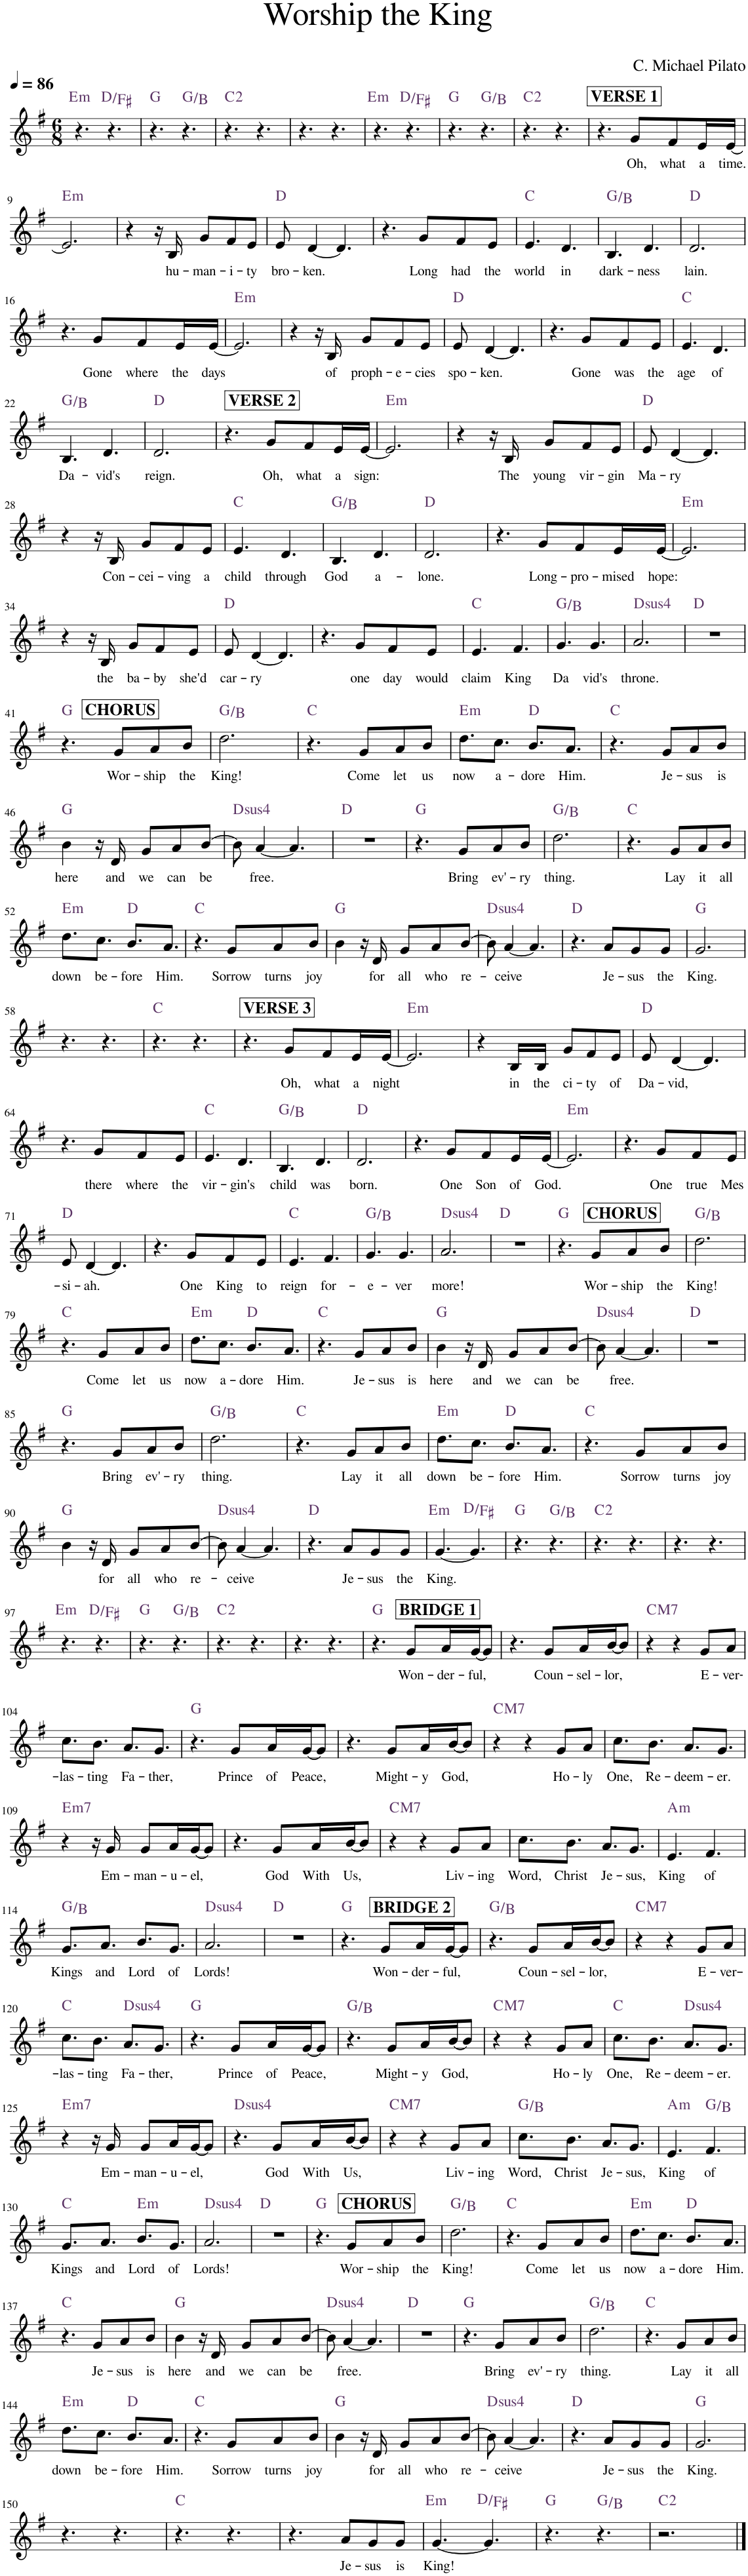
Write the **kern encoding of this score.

**kern	**text	**harte
*part1	*part1	*part1
*staff1	*staff1	*
*I"Piano	*	*
*I'Pno.	*	*
*clefG2	*	*
*k[f#]	*	*
*M6/8	*	*
*MM86	*	*
=1	=1	=1
!	!	!LO:H:kt=m
4.r	.	E:min
4.r	.	D:maj/3
=2	=2	=2
4.r	.	G:maj
4.r	.	G:maj/3
=3	=3	=3
4.r	.	C:maj(2)
4.r	.	.
=4	=4	=4
4.r	.	.
4.r	.	.
=5	=5	=5
!	!	!LO:H:kt=m
4.r	.	E:min
4.r	.	D:maj/3
=6	=6	=6
4.r	.	G:maj
4.r	.	G:maj/3
=7	=7	=7
4.r	.	C:maj(2)
4.r	.	.
!!LO:REH:place=s1:a:B:cj:fs=12:t=VERSE 1
=8	=8	=8
4.r	.	.
!	!LO:LY:b	!
8g/L	Oh,	.
!	!LO:LY:b	!
8f#/	what	.
!	!LO:LY:b	!
16e/L	a	.
!	!LO:LY:b	!
[16e/JJ	time.	.
!!LO:LB:g=z
=9	=9	=9
!	!	!LO:H:kt=m
2.e/]	.	E:min
=10	=10	=10
4r	.	.
16r	.	.
!	!LO:LY:b	!
16B/	hu-	.
!	!LO:LY:b	!
8g/L	-man-	.
!	!LO:LY:b	!
8f#/	-i-	.
!	!LO:LY:b	!
8e/J	-ty	.
=11	=11	=11
!	!LO:LY:b	!
8e/	bro-	D:maj
!	!LO:LY:b	!
[4d/	-ken.	.
4.d/]	.	.
=12	=12	=12
4.r	.	.
!	!LO:LY:b	!
8g/L	Long	.
!	!LO:LY:b	!
8f#/	had	.
!	!LO:LY:b	!
8e/J	the	.
=13	=13	=13
!	!LO:LY:b	!
4.e/	world	C:maj
!	!LO:LY:b	!
4.d/	in	.
=14	=14	=14
!	!LO:LY:b	!
4.B/	dark-	G:maj/3
!	!LO:LY:b	!
4.d/	-ness	.
=15	=15	=15
!	!LO:LY:b	!
2.d/	lain.	D:maj
!!LO:LB:g=z
=16	=16	=16
4.r	.	.
!	!LO:LY:b	!
8g/L	Gone	.
!	!LO:LY:b	!
8f#/	where	.
!	!LO:LY:b	!
16e/L	the	.
!	!LO:LY:b	!
[16e/JJ	days	.
=17	=17	=17
!	!	!LO:H:kt=m
2.e/]	.	E:min
=18	=18	=18
4r	.	.
16r	.	.
!	!LO:LY:b	!
16B/	of	.
!	!LO:LY:b	!
8g/L	proph-	.
!	!LO:LY:b	!
8f#/	-e-	.
!	!LO:LY:b	!
8e/J	-cies	.
=19	=19	=19
!	!LO:LY:b	!
8e/	spo-	D:maj
!	!LO:LY:b	!
[4d/	-ken.	.
4.d/]	.	.
=20	=20	=20
4.r	.	.
!	!LO:LY:b	!
8g/L	Gone	.
!	!LO:LY:b	!
8f#/	was	.
!	!LO:LY:b	!
8e/J	the	.
=21	=21	=21
!	!LO:LY:b	!
4.e/	age	C:maj
!	!LO:LY:b	!
4.d/	of	.
!!LO:LB:g=z
=22	=22	=22
!	!LO:LY:b	!
4.B/	Da-	G:maj/3
!	!LO:LY:b	!
4.d/	-vid's	.
=23	=23	=23
!	!LO:LY:b	!
2.d/	reign.	D:maj
!!LO:REH:place=s1:a:B:cj:fs=12:t=VERSE 2
=24	=24	=24
4.r	.	.
!	!LO:LY:b	!
8g/L	Oh,	.
!	!LO:LY:b	!
8f#/	what	.
!	!LO:LY:b	!
16e/L	a	.
!	!LO:LY:b	!
[16e/JJ	sign:	.
=25	=25	=25
!	!	!LO:H:kt=m
2.e/]	.	E:min
=26	=26	=26
4r	.	.
16r	.	.
!	!LO:LY:b	!
16B/	The	.
!	!LO:LY:b	!
8g/L	young	.
!	!LO:LY:b	!
8f#/	vir-	.
!	!LO:LY:b	!
8e/J	-gin	.
=27	=27	=27
!	!LO:LY:b	!
8e/	Ma-	D:maj
!	!LO:LY:b	!
[4d/	-ry	.
4.d/]	.	.
!!LO:LB:g=z
=28	=28	=28
4r	.	.
16r	.	.
!	!LO:LY:b	!
16B/	Con-	.
!	!LO:LY:b	!
8g/L	-cei-	.
!	!LO:LY:b	!
8f#/	-ving	.
!	!LO:LY:b	!
8e/J	a	.
=29	=29	=29
!	!LO:LY:b	!
4.e/	child	C:maj
!	!LO:LY:b	!
4.d/	through	.
=30	=30	=30
!	!LO:LY:b	!
4.B/	God	G:maj/3
!	!LO:LY:b	!
4.d/	a-	.
=31	=31	=31
!	!LO:LY:b	!
2.d/	-lone.	D:maj
=32	=32	=32
4.r	.	.
!	!LO:LY:b	!
8g/L	Long-	.
!	!LO:LY:b	!
8f#/	-pro-	.
!	!LO:LY:b	!
16e/L	-mised	.
!	!LO:LY:b	!
[16e/JJ	hope:	.
=33	=33	=33
!	!	!LO:H:kt=m
2.e/]	.	E:min
!!LO:LB:g=z
=34	=34	=34
4r	.	.
16r	.	.
!	!LO:LY:b	!
16B/	the	.
!	!LO:LY:b	!
8g/L	ba-	.
!	!LO:LY:b	!
8f#/	-by	.
!	!LO:LY:b	!
8e/J	she'd	.
=35	=35	=35
!	!LO:LY:b	!
8e/	car-	D:maj
!	!LO:LY:b	!
[4d/	-ry	.
4.d/]	.	.
=36	=36	=36
4.r	.	.
!	!LO:LY:b	!
8g/L	one	.
!	!LO:LY:b	!
8f#/	day	.
!	!LO:LY:b	!
8e/J	would	.
=37	=37	=37
!	!LO:LY:b	!
4.e/	claim	C:maj
!	!LO:LY:b	!
4.f#/	King	.
=38	=38	=38
!	!LO:LY:b	!
4.g/	Da	G:maj/3
!	!LO:LY:b	!
4.g/	vid's	.
=39	=39	=39
!	!LO:LY:b	!LO:H:kt=4
2.a/	throne.	D:sus4
=40	=40	=40
2.r	.	D:maj
!!LO:LB:g=z
!!LO:REH:place=s1:a:B:cj:fs=12:t=CHORUS
=41	=41	=41
4.r	.	G:maj
!	!LO:LY:b	!
8g/L	Wor-	.
!	!LO:LY:b	!
8a/	-ship	.
!	!LO:LY:b	!
8b/J	the	.
=42	=42	=42
!	!LO:LY:b	!
2.dd\	King!	G:maj/3
=43	=43	=43
4.r	.	C:maj
!	!LO:LY:b	!
8g/L	Come	.
!	!LO:LY:b	!
8a/	let	.
!	!LO:LY:b	!
8b/J	us	.
=44	=44	=44
!	!LO:LY:b	!LO:H:kt=m
8.dd\L	now	E:min
!	!LO:LY:b	!
8.cc\J	a-	.
!	!LO:LY:b	!
8.b/L	-dore	D:maj
!	!LO:LY:b	!
8.a/J	Him.	.
=45	=45	=45
4.r	.	C:maj
!	!LO:LY:b	!
8g/L	Je-	.
!	!LO:LY:b	!
8a/	-sus	.
!	!LO:LY:b	!
8b/J	is	.
!!LO:LB:g=z
=46	=46	=46
!	!LO:LY:b	!
4b\	here	G:maj
16r	.	.
!	!LO:LY:b	!
16d/	and	.
!	!LO:LY:b	!
8g/L	we	.
!	!LO:LY:b	!
8a/	can	.
!	!LO:LY:b	!
[8b/J	be	.
=47	=47	=47
!	!	!LO:H:kt=4
8b\]	.	D:sus4
!	!LO:LY:b	!
[4a/	free.	.
4.a/]	.	.
=48	=48	=48
2.r	.	D:maj
=49	=49	=49
4.r	.	G:maj
!	!LO:LY:b	!
8g/L	Bring	.
!	!LO:LY:b	!
8a/	ev'-	.
!	!LO:LY:b	!
8b/J	-ry	.
=50	=50	=50
!	!LO:LY:b	!
2.dd\	thing.	G:maj/3
=51	=51	=51
4.r	.	C:maj
!	!LO:LY:b	!
8g/L	Lay	.
!	!LO:LY:b	!
8a/	it	.
!	!LO:LY:b	!
8b/J	all	.
!!LO:LB:g=z
=52	=52	=52
!	!LO:LY:b	!LO:H:kt=m
8.dd\L	down	E:min
!	!LO:LY:b	!
8.cc\J	be-	.
!	!LO:LY:b	!
8.b/L	-fore	D:maj
!	!LO:LY:b	!
8.a/J	Him.	.
=53	=53	=53
4.r	.	C:maj
!	!LO:LY:b	!
8g/L	Sorrow	.
!	!LO:LY:b	!
8a/	turns	.
!	!LO:LY:b	!
8b/J	joy	.
=54	=54	=54
4b\	.	G:maj
16r	.	.
!	!LO:LY:b	!
16d/	for	.
!	!LO:LY:b	!
8g/L	all	.
!	!LO:LY:b	!
8a/	who	.
!	!LO:LY:b	!
[8b/J	re-	.
=55	=55	=55
!	!	!LO:H:kt=4
8b\]	.	D:sus4
!	!LO:LY:b	!
[4a/	-ceive	.
4.a/]	.	.
=56	=56	=56
4.r	.	D:maj
!	!LO:LY:b	!
8a/L	Je-	.
!	!LO:LY:b	!
8g/	-sus	.
!	!LO:LY:b	!
8g/J	the	.
=57	=57	=57
!	!LO:LY:b	!
2.g/	King.	G:maj
!!LO:LB:g=z
=58	=58	=58
4.r	.	.
4.r	.	.
=59	=59	=59
4.r	.	C:maj
4.r	.	.
!!LO:REH:place=s1:a:B:cj:fs=12:t=VERSE 3
=60	=60	=60
4.r	.	.
!	!LO:LY:b	!
8g/L	Oh,	.
!	!LO:LY:b	!
8f#/	what	.
!	!LO:LY:b	!
16e/L	a	.
!	!LO:LY:b	!
[16e/JJ	night	.
=61	=61	=61
!	!	!LO:H:kt=m
2.e/]	.	E:min
=62	=62	=62
4r	.	.
!	!LO:LY:b	!
16B/LL	in	.
!	!LO:LY:b	!
16B/JJ	the	.
!	!LO:LY:b	!
8g/L	ci-	.
!	!LO:LY:b	!
8f#/	-ty	.
!	!LO:LY:b	!
8e/J	of	.
=63	=63	=63
!	!LO:LY:b	!
8e/	Da-	D:maj
!	!LO:LY:b	!
[4d/	-vid,	.
4.d/]	.	.
!!LO:LB:g=z
=64	=64	=64
4.r	.	.
!	!LO:LY:b	!
8g/L	there	.
!	!LO:LY:b	!
8f#/	where	.
!	!LO:LY:b	!
8e/J	the	.
=65	=65	=65
!	!LO:LY:b	!
4.e/	vir-	C:maj
!	!LO:LY:b	!
4.d/	-gin's	.
=66	=66	=66
!	!LO:LY:b	!
4.B/	child	G:maj/3
!	!LO:LY:b	!
4.d/	was	.
=67	=67	=67
!	!LO:LY:b	!
2.d/	born.	D:maj
=68	=68	=68
4.r	.	.
!	!LO:LY:b	!
8g/L	One	.
!	!LO:LY:b	!
8f#/	Son	.
!	!LO:LY:b	!
16e/L	of	.
!	!LO:LY:b	!
[16e/JJ	God.	.
=69	=69	=69
!	!	!LO:H:kt=m
2.e/]	.	E:min
=70	=70	=70
4.r	.	.
!	!LO:LY:b	!
8g/L	One	.
!	!LO:LY:b	!
8f#/	true	.
!	!LO:LY:b	!
8e/J	Mes-	.
!!LO:LB:g=z
=71	=71	=71
!	!LO:LY:b	!
8e/	-si-	D:maj
!	!LO:LY:b	!
[4d/	-ah.	.
4.d/]	.	.
=72	=72	=72
4.r	.	.
!	!LO:LY:b	!
8g/L	One	.
!	!LO:LY:b	!
8f#/	King	.
!	!LO:LY:b	!
8e/J	to	.
=73	=73	=73
!	!LO:LY:b	!
4.e/	reign	C:maj
!	!LO:LY:b	!
4.f#/	for-	.
=74	=74	=74
!	!LO:LY:b	!
4.g/	-e-	G:maj/3
!	!LO:LY:b	!
4.g/	-ver	.
=75	=75	=75
!	!LO:LY:b	!LO:H:kt=4
2.a/	more!	D:sus4
=76	=76	=76
2.r	.	D:maj
!!LO:REH:place=s1:a:B:cj:fs=12:t=CHORUS
=77	=77	=77
4.r	.	G:maj
!	!LO:LY:b	!
8g/L	Wor-	.
!	!LO:LY:b	!
8a/	-ship	.
!	!LO:LY:b	!
8b/J	the	.
=78	=78	=78
!	!LO:LY:b	!
2.dd\	King!	G:maj/3
!!LO:LB:g=z
=79	=79	=79
4.r	.	C:maj
!	!LO:LY:b	!
8g/L	Come	.
!	!LO:LY:b	!
8a/	let	.
!	!LO:LY:b	!
8b/J	us	.
=80	=80	=80
!	!LO:LY:b	!LO:H:kt=m
8.dd\L	now	E:min
!	!LO:LY:b	!
8.cc\J	a-	.
!	!LO:LY:b	!
8.b/L	-dore	D:maj
!	!LO:LY:b	!
8.a/J	Him.	.
=81	=81	=81
4.r	.	C:maj
!	!LO:LY:b	!
8g/L	Je-	.
!	!LO:LY:b	!
8a/	-sus	.
!	!LO:LY:b	!
8b/J	is	.
=82	=82	=82
!	!LO:LY:b	!
4b\	here	G:maj
16r	.	.
!	!LO:LY:b	!
16d/	and	.
!	!LO:LY:b	!
8g/L	we	.
!	!LO:LY:b	!
8a/	can	.
!	!LO:LY:b	!
[8b/J	be	.
=83	=83	=83
!	!	!LO:H:kt=4
8b\]	.	D:sus4
!	!LO:LY:b	!
[4a/	free.	.
4.a/]	.	.
=84	=84	=84
2.r	.	D:maj
!!LO:LB:g=z
=85	=85	=85
4.r	.	G:maj
!	!LO:LY:b	!
8g/L	Bring	.
!	!LO:LY:b	!
8a/	ev'-	.
!	!LO:LY:b	!
8b/J	-ry	.
=86	=86	=86
!	!LO:LY:b	!
2.dd\	thing.	G:maj/3
=87	=87	=87
4.r	.	C:maj
!	!LO:LY:b	!
8g/L	Lay	.
!	!LO:LY:b	!
8a/	it	.
!	!LO:LY:b	!
8b/J	all	.
=88	=88	=88
!	!LO:LY:b	!LO:H:kt=m
8.dd\L	down	E:min
!	!LO:LY:b	!
8.cc\J	be-	.
!	!LO:LY:b	!
8.b/L	-fore	D:maj
!	!LO:LY:b	!
8.a/J	Him.	.
=89	=89	=89
4.r	.	C:maj
!	!LO:LY:b	!
8g/L	Sorrow	.
!	!LO:LY:b	!
8a/	turns	.
!	!LO:LY:b	!
8b/J	joy	.
!!LO:LB:g=z
=90	=90	=90
4b\	.	G:maj
16r	.	.
!	!LO:LY:b	!
16d/	for	.
!	!LO:LY:b	!
8g/L	all	.
!	!LO:LY:b	!
8a/	who	.
!	!LO:LY:b	!
[8b/J	re-	.
=91	=91	=91
!	!	!LO:H:kt=4
8b\]	.	D:sus4
!	!LO:LY:b	!
[4a/	-ceive	.
4.a/]	.	.
=92	=92	=92
4.r	.	D:maj
!	!LO:LY:b	!
8a/L	Je-	.
!	!LO:LY:b	!
8g/	-sus	.
!	!LO:LY:b	!
8g/J	the	.
=93	=93	=93
!	!LO:LY:b	!LO:H:kt=m
[4.g/	King.	E:min
4.g/]	.	D:maj/3
=94	=94	=94
4.r	.	G:maj
4.r	.	G:maj/3
=95	=95	=95
4.r	.	C:maj(2)
4.r	.	.
=96	=96	=96
4.r	.	.
4.r	.	.
!!LO:LB:g=z
=97	=97	=97
!	!	!LO:H:kt=m
4.r	.	E:min
4.r	.	D:maj/3
=98	=98	=98
4.r	.	G:maj
4.r	.	G:maj/3
=99	=99	=99
4.r	.	C:maj(2)
4.r	.	.
=100	=100	=100
4.r	.	.
4.r	.	.
!!LO:REH:place=s1:a:B:cj:fs=12:t=BRIDGE 1
=101	=101	=101
4.r	.	G:maj
!	!LO:LY:b	!
8g/L	Won-	.
!	!LO:LY:b	!
16a/L	-der-	.
!	!LO:LY:b	!
[16g/J	-ful,	.
8g/J]	.	.
=102	=102	=102
4.r	.	.
!	!LO:LY:b	!
8g/L	Coun-	.
!	!LO:LY:b	!
16a/L	-sel-	.
!	!LO:LY:b	!
[16b/J	-lor,	.
8b/J]	.	.
=103	=103	=103
!	!	!LO:H:kt=M7
4r	.	C:maj7
4r	.	.
!	!LO:LY:b	!
8g/L	E-	.
!	!LO:LY:b	!
8a/J	-ver-	.
!!LO:LB:g=z
=104	=104	=104
!	!LO:LY:b	!
8.cc\L	-las-	.
!	!LO:LY:b	!
8.b\J	-ting	.
!	!LO:LY:b	!
8.a/L	Fa-	.
!	!LO:LY:b	!
8.g/J	-ther,	.
=105	=105	=105
4.r	.	G:maj
!	!LO:LY:b	!
8g/L	Prince	.
!	!LO:LY:b	!
16a/L	of	.
!	!LO:LY:b	!
[16g/J	Peace,	.
8g/J]	.	.
=106	=106	=106
4.r	.	.
!	!LO:LY:b	!
8g/L	Might-	.
!	!LO:LY:b	!
16a/L	-y	.
!	!LO:LY:b	!
[16b/J	God,	.
8b/J]	.	.
=107	=107	=107
!	!	!LO:H:kt=M7
4r	.	C:maj7
4r	.	.
!	!LO:LY:b	!
8g/L	Ho-	.
!	!LO:LY:b	!
8a/J	-ly	.
=108	=108	=108
!	!LO:LY:b	!
8.cc\L	One,	.
!	!LO:LY:b	!
8.b\J	Re-	.
!	!LO:LY:b	!
8.a/L	-deem-	.
!	!LO:LY:b	!
8.g/J	-er.	.
!!LO:LB:g=z
=109	=109	=109
!	!	!LO:H:kt=m7
4r	.	E:min7
16r	.	.
!	!LO:LY:b	!
16g/	Em-	.
!	!LO:LY:b	!
8g/L	-man-	.
!	!LO:LY:b	!
16a/L	-u-	.
!	!LO:LY:b	!
[16g/J	-el,	.
8g/J]	.	.
=110	=110	=110
4.r	.	.
!	!LO:LY:b	!
8g/L	God	.
!	!LO:LY:b	!
16a/L	With	.
!	!LO:LY:b	!
[16b/J	Us,	.
8b/J]	.	.
=111	=111	=111
!	!	!LO:H:kt=M7
4r	.	C:maj7
4r	.	.
!	!LO:LY:b	!
8g/L	Liv-	.
!	!LO:LY:b	!
8a/J	-ing	.
=112	=112	=112
!	!LO:LY:b	!
8.cc\L	Word,	.
!	!LO:LY:b	!
8.b\J	Christ	.
!	!LO:LY:b	!
8.a/L	Je-	.
!	!LO:LY:b	!
8.g/J	-sus,	.
=113	=113	=113
!	!LO:LY:b	!LO:H:kt=m
4.e/	King	A:min
!	!LO:LY:b	!
4.f#/	of	.
!!LO:LB:g=z
=114	=114	=114
!	!LO:LY:b	!
8.g/L	Kings	G:maj/3
!	!LO:LY:b	!
8.a/J	and	.
!	!LO:LY:b	!
8.b/L	Lord	.
!	!LO:LY:b	!
8.g/J	of	.
=115	=115	=115
!	!LO:LY:b	!LO:H:kt=4
2.a/	Lords!	D:sus4
=116	=116	=116
2.r	.	D:maj
!!LO:REH:place=s1:a:B:cj:fs=12:t=BRIDGE 2
=117	=117	=117
4.r	.	G:maj
!	!LO:LY:b	!
8g/L	Won-	.
!	!LO:LY:b	!
16a/L	-der-	.
!	!LO:LY:b	!
[16g/J	-ful,	.
8g/J]	.	.
=118	=118	=118
4.r	.	G:maj/3
!	!LO:LY:b	!
8g/L	Coun-	.
!	!LO:LY:b	!
16a/L	-sel-	.
!	!LO:LY:b	!
[16b/J	-lor,	.
8b/J]	.	.
=119	=119	=119
!	!	!LO:H:kt=M7
4r	.	C:maj7
4r	.	.
!	!LO:LY:b	!
8g/L	E-	.
!	!LO:LY:b	!
8a/J	-ver-	.
!!LO:LB:g=z
=120	=120	=120
!	!LO:LY:b	!
8.cc\L	-las-	C:maj
!	!LO:LY:b	!
8.b\J	-ting	.
!	!LO:LY:b	!LO:H:kt=4
8.a/L	Fa-	D:sus4
!	!LO:LY:b	!
8.g/J	-ther,	.
=121	=121	=121
4.r	.	G:maj
!	!LO:LY:b	!
8g/L	Prince	.
!	!LO:LY:b	!
16a/L	of	.
!	!LO:LY:b	!
[16g/J	Peace,	.
8g/J]	.	.
=122	=122	=122
4.r	.	G:maj/3
!	!LO:LY:b	!
8g/L	Might-	.
!	!LO:LY:b	!
16a/L	-y	.
!	!LO:LY:b	!
[16b/J	God,	.
8b/J]	.	.
=123	=123	=123
!	!	!LO:H:kt=M7
4r	.	C:maj7
4r	.	.
!	!LO:LY:b	!
8g/L	Ho-	.
!	!LO:LY:b	!
8a/J	-ly	.
=124	=124	=124
!	!LO:LY:b	!
8.cc\L	One,	C:maj
!	!LO:LY:b	!
8.b\J	Re-	.
!	!LO:LY:b	!LO:H:kt=4
8.a/L	-deem-	D:sus4
!	!LO:LY:b	!
8.g/J	-er.	.
!!LO:LB:g=z
=125	=125	=125
!	!	!LO:H:kt=m7
4r	.	E:min7
16r	.	.
!	!LO:LY:b	!
16g/	Em-	.
!	!LO:LY:b	!
8g/L	-man-	.
!	!LO:LY:b	!
16a/L	-u-	.
!	!LO:LY:b	!
[16g/J	-el,	.
8g/J]	.	.
=126	=126	=126
!	!	!LO:H:kt=4
4.r	.	D:sus4
!	!LO:LY:b	!
8g/L	God	.
!	!LO:LY:b	!
16a/L	With	.
!	!LO:LY:b	!
[16b/J	Us,	.
8b/J]	.	.
=127	=127	=127
!	!	!LO:H:kt=M7
4r	.	C:maj7
4r	.	.
!	!LO:LY:b	!
8g/L	Liv-	.
!	!LO:LY:b	!
8a/J	-ing	.
=128	=128	=128
!	!LO:LY:b	!
8.cc\L	Word,	G:maj/3
!	!LO:LY:b	!
8.b\J	Christ	.
!	!LO:LY:b	!
8.a/L	Je-	.
!	!LO:LY:b	!
8.g/J	-sus,	.
=129	=129	=129
!	!LO:LY:b	!LO:H:kt=m
4.e/	King	A:min
!	!LO:LY:b	!
4.f#/	of	G:maj/3
!!LO:LB:g=z
=130	=130	=130
!	!LO:LY:b	!
8.g/L	Kings	C:maj
!	!LO:LY:b	!
8.a/J	and	.
!	!LO:LY:b	!LO:H:kt=m
8.b/L	Lord	E:min
!	!LO:LY:b	!
8.g/J	of	.
=131	=131	=131
!	!LO:LY:b	!LO:H:kt=4
2.a/	Lords!	D:sus4
=132	=132	=132
2.r	.	D:maj
!!LO:REH:place=s1:a:B:cj:fs=12:t=CHORUS
=133	=133	=133
4.r	.	G:maj
!	!LO:LY:b	!
8g/L	Wor-	.
!	!LO:LY:b	!
8a/	-ship	.
!	!LO:LY:b	!
8b/J	the	.
=134	=134	=134
!	!LO:LY:b	!
2.dd\	King!	G:maj/3
=135	=135	=135
4.r	.	C:maj
!	!LO:LY:b	!
8g/L	Come	.
!	!LO:LY:b	!
8a/	let	.
!	!LO:LY:b	!
8b/J	us	.
=136	=136	=136
!	!LO:LY:b	!LO:H:kt=m
8.dd\L	now	E:min
!	!LO:LY:b	!
8.cc\J	a-	.
!	!LO:LY:b	!
8.b/L	-dore	D:maj
!	!LO:LY:b	!
8.a/J	Him.	.
!!LO:LB:g=z
=137	=137	=137
4.r	.	C:maj
!	!LO:LY:b	!
8g/L	Je-	.
!	!LO:LY:b	!
8a/	-sus	.
!	!LO:LY:b	!
8b/J	is	.
=138	=138	=138
!	!LO:LY:b	!
4b\	here	G:maj
16r	.	.
!	!LO:LY:b	!
16d/	and	.
!	!LO:LY:b	!
8g/L	we	.
!	!LO:LY:b	!
8a/	can	.
!	!LO:LY:b	!
[8b/J	be	.
=139	=139	=139
!	!	!LO:H:kt=4
8b\]	.	D:sus4
!	!LO:LY:b	!
[4a/	free.	.
4.a/]	.	.
=140	=140	=140
2.r	.	D:maj
=141	=141	=141
4.r	.	G:maj
!	!LO:LY:b	!
8g/L	Bring	.
!	!LO:LY:b	!
8a/	ev'-	.
!	!LO:LY:b	!
8b/J	-ry	.
=142	=142	=142
!	!LO:LY:b	!
2.dd\	thing.	G:maj/3
=143	=143	=143
4.r	.	C:maj
!	!LO:LY:b	!
8g/L	Lay	.
!	!LO:LY:b	!
8a/	it	.
!	!LO:LY:b	!
8b/J	all	.
!!LO:LB:g=z
=144	=144	=144
!	!LO:LY:b	!LO:H:kt=m
8.dd\L	down	E:min
!	!LO:LY:b	!
8.cc\J	be-	.
!	!LO:LY:b	!
8.b/L	-fore	D:maj
!	!LO:LY:b	!
8.a/J	Him.	.
=145	=145	=145
4.r	.	C:maj
!	!LO:LY:b	!
8g/L	Sorrow	.
!	!LO:LY:b	!
8a/	turns	.
!	!LO:LY:b	!
8b/J	joy	.
=146	=146	=146
4b\	.	G:maj
16r	.	.
!	!LO:LY:b	!
16d/	for	.
!	!LO:LY:b	!
8g/L	all	.
!	!LO:LY:b	!
8a/	who	.
!	!LO:LY:b	!
[8b/J	re-	.
=147	=147	=147
!	!	!LO:H:kt=4
8b\]	.	D:sus4
!	!LO:LY:b	!
[4a/	-ceive	.
4.a/]	.	.
=148	=148	=148
4.r	.	D:maj
!	!LO:LY:b	!
8a/L	Je-	.
!	!LO:LY:b	!
8g/	-sus	.
!	!LO:LY:b	!
8g/J	the	.
=149	=149	=149
!	!LO:LY:b	!
2.g/	King.	G:maj
!!LO:LB:g=z
=150	=150	=150
4.r	.	.
4.r	.	.
=151	=151	=151
4.r	.	C:maj
4.r	.	.
=152	=152	=152
4.r	.	.
!	!LO:LY:b	!
8a/L	Je-	.
!	!LO:LY:b	!
8g/	-sus	.
!	!LO:LY:b	!
8g/J	is	.
=153	=153	=153
!	!LO:LY:b	!LO:H:kt=m
[4.g/	King!	E:min
4.g/]	.	D:maj/3
=154	=154	=154
4.r	.	G:maj
4.r	.	G:maj/3
=155	=155	=155
2.r	.	C:maj(2)
==	==	==
*-	*-	*-
